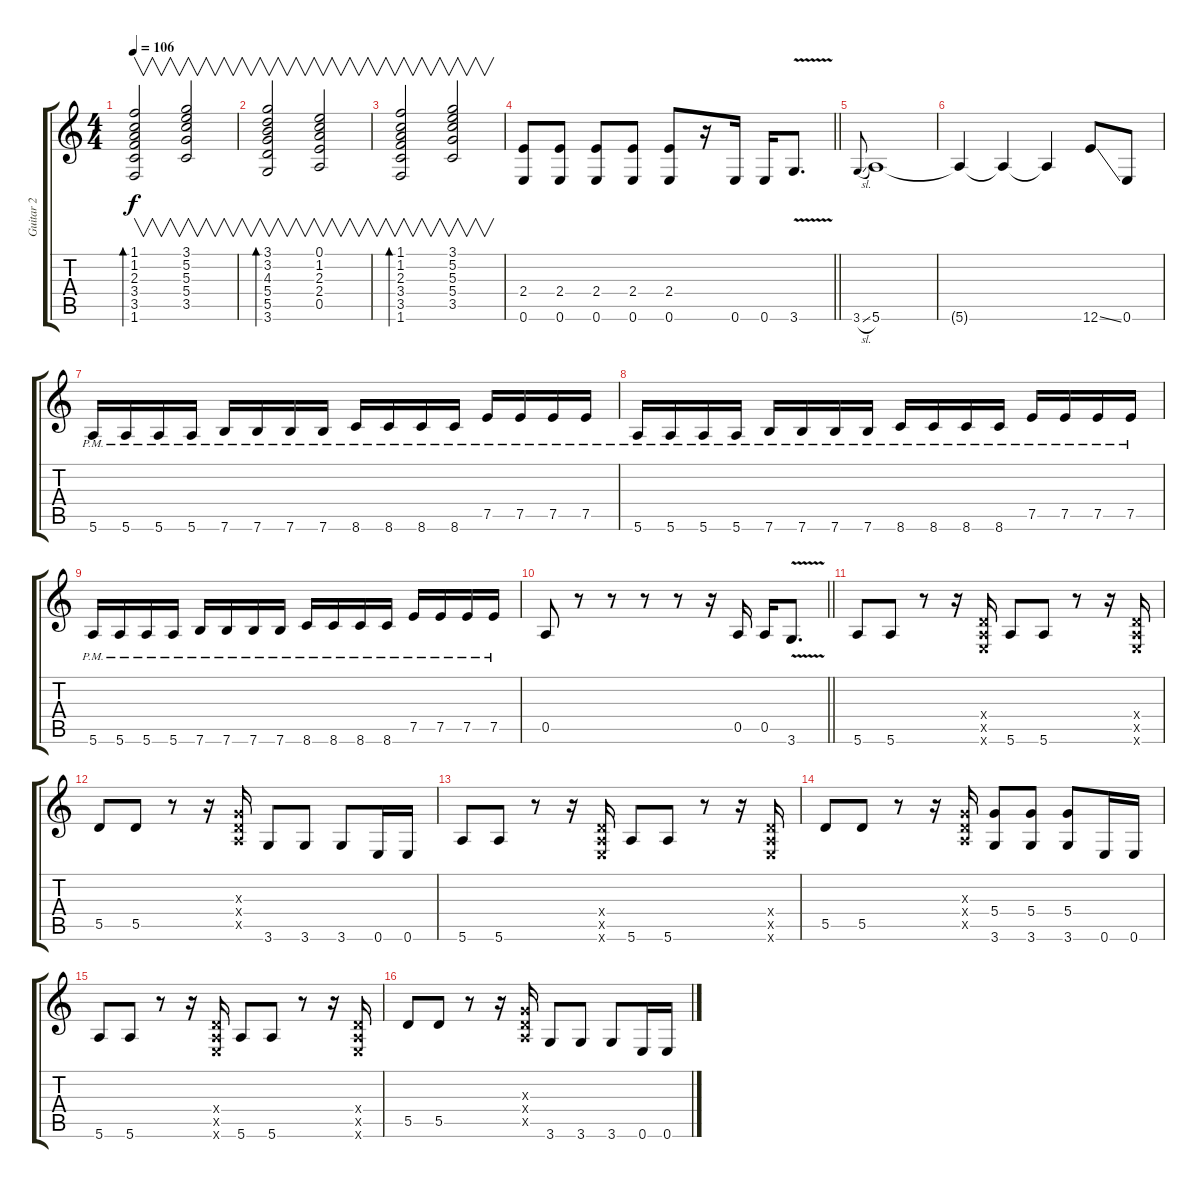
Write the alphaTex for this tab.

\track ("Guitar 2" "Guitar 2") {instrument overdrivenguitar}
\staff {score tabs}
\tuning (E4 B3 G3 D3 A2 E2) {hide}
\ts (4 4)
\tempo 106
\clef g2
\ks c
(1.1 1.2 2.3 3.4 3.5 1.6).2{v bd 60 dy f} (3.1 5.2 5.3 5.4 3.5).2{v} |
(3.1 3.2 4.3 5.4 5.5 3.6).2{v bd 60} (0.1 1.2 2.3 2.4 0.5).2{v} |
(1.1 1.2 2.3 3.4 3.5 1.6).2{v bd 60} (3.1 5.2 5.3 5.4 3.5).2{v} |
\barLineRight lightlight
(2.4 0.6).8 (2.4 0.6).8 (2.4 0.6).8 (2.4 0.6).8 (2.4 0.6).8 r.16 0.6.16 0.6.16 3.6{v}.8{d} |
3.6{sl}.8{gr onbeat} 5.6.1 |
5.6{t}.4 5.6{t}.4 5.6{t}.4 12.6{ss}.8 0.6.8 |
5.6{pm}.16 5.6{pm}.16 5.6{pm}.16 5.6{pm}.16 7.6{pm}.16 7.6{pm}.16 7.6{pm}.16 7.6{pm}.16 8.6{pm}.16 8.6{pm}.16 8.6{pm}.16 8.6{pm}.16 7.5{pm}.16 7.5{pm}.16 7.5{pm}.16 7.5{pm}.16 |
5.6{pm}.16 5.6{pm}.16 5.6{pm}.16 5.6{pm}.16 7.6{pm}.16 7.6{pm}.16 7.6{pm}.16 7.6{pm}.16 8.6{pm}.16 8.6{pm}.16 8.6{pm}.16 8.6{pm}.16 7.5{pm}.16 7.5{pm}.16 7.5{pm}.16 7.5{pm}.16 |
5.6{pm}.16 5.6{pm}.16 5.6{pm}.16 5.6{pm}.16 7.6{pm}.16 7.6{pm}.16 7.6{pm}.16 7.6{pm}.16 8.6{pm}.16 8.6{pm}.16 8.6{pm}.16 8.6{pm}.16 7.5{pm}.16 7.5{pm}.16 7.5{pm}.16 7.5{pm}.16 |
\barLineRight lightlight
0.5.8 r.8 r.8 r.8 r.8 r.16 0.5.16 0.5.16 3.6{v}.8{d} |
5.6.8 5.6.8 r.8 r.16 (0.4{x} 0.5{x} 0.6{x}).16 5.6.8 5.6.8 r.8 r.16 (0.4{x} 0.5{x} 0.6{x}).16 |
5.5.8 5.5.8 r.8 r.16 (0.3{x} 0.4{x} 0.5{x}).16 3.6.8 3.6.8 3.6.8 0.6.16 0.6.16 |
5.6.8 5.6.8 r.8 r.16 (0.4{x} 0.5{x} 0.6{x}).16 5.6.8 5.6.8 r.8 r.16 (0.4{x} 0.5{x} 0.6{x}).16 |
5.5.8 5.5.8 r.8 r.16 (0.3{x} 0.4{x} 0.5{x}).16 (5.4 3.6).8 (5.4 3.6).8 (5.4 3.6).8 0.6.16 0.6.16 |
5.6.8 5.6.8 r.8 r.16 (0.4{x} 0.5{x} 0.6{x}).16 5.6.8 5.6.8 r.8 r.16 (0.4{x} 0.5{x} 0.6{x}).16 |
5.5.8 5.5.8 r.8 r.16 (0.3{x} 0.4{x} 0.5{x}).16 3.6.8 3.6.8 3.6.8 0.6.16 0.6.16
